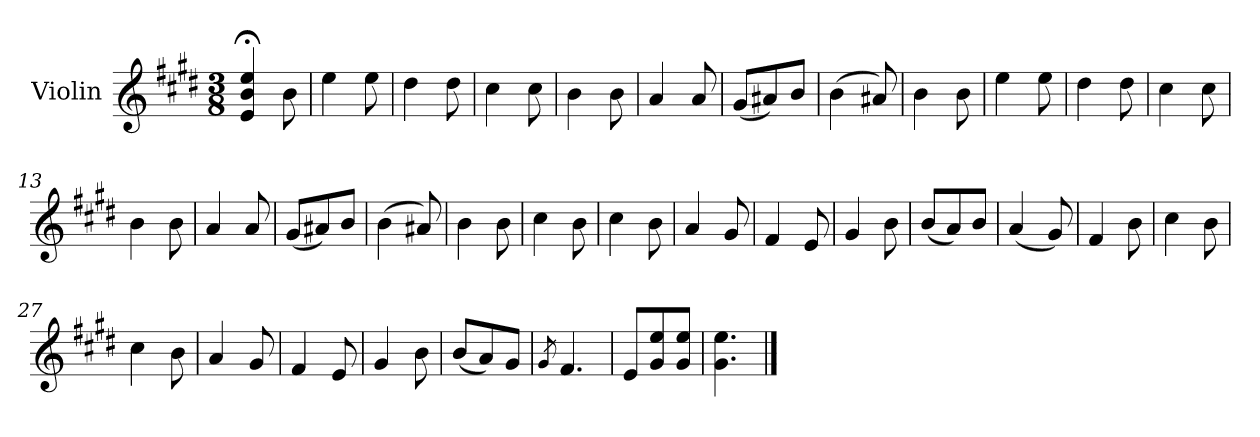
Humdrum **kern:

**kern
*part1
*staff1
*I"Violin
*I'Vln.
*clefG2
*k[f#c#g#d#]
*M3/8
=1
4e;</ 4b;</ 4ee;</
8b\
=2
4ee\
8ee\
=3
4dd#\
8dd#\
=4
4cc#\
8cc#\
=5
4b\
8b\
=6
4a/
8a/
=7
(<8g#/L
8a#X/)
8b/J
=8
(>4b\
8a#X/)
=9
4b\
8b\
=10
4ee\
8ee\
!!LO:LB:g=z
=11
4dd#\
8dd#\
=12
4cc#\
8cc#\
=13
4b\
8b\
=14
4a/
8a/
=15
(<8g#/L
8a#X/)
8b/J
=16
(>4b\
8a#X/)
=17
4b\
8b\
=18
4cc#\
8b\
=19
4cc#\
8b\
=20
4a/
8g#/
=21
4f#/
8e/
!!LO:LB:g=z
=22
4g#/
8b\
=23
(<8b/L
8a/)
8b/J
=24
(<4a/
8g#/)
=25
4f#/
8b\
=26
4cc#\
8b\
=27
4cc#\
8b\
=28
4a/
8g#/
=29
4f#/
8e/
=30
4g#/
8b\
=31
(<8b/L
8a/)
8g#/J
=32
8qg#/
4.f#/
!!LO:LB:g=z
=33
8e/L
8g#/ 8ee/
8g#/ 8ee/J
=34
4.g#\ 4.ee\
==
*-
